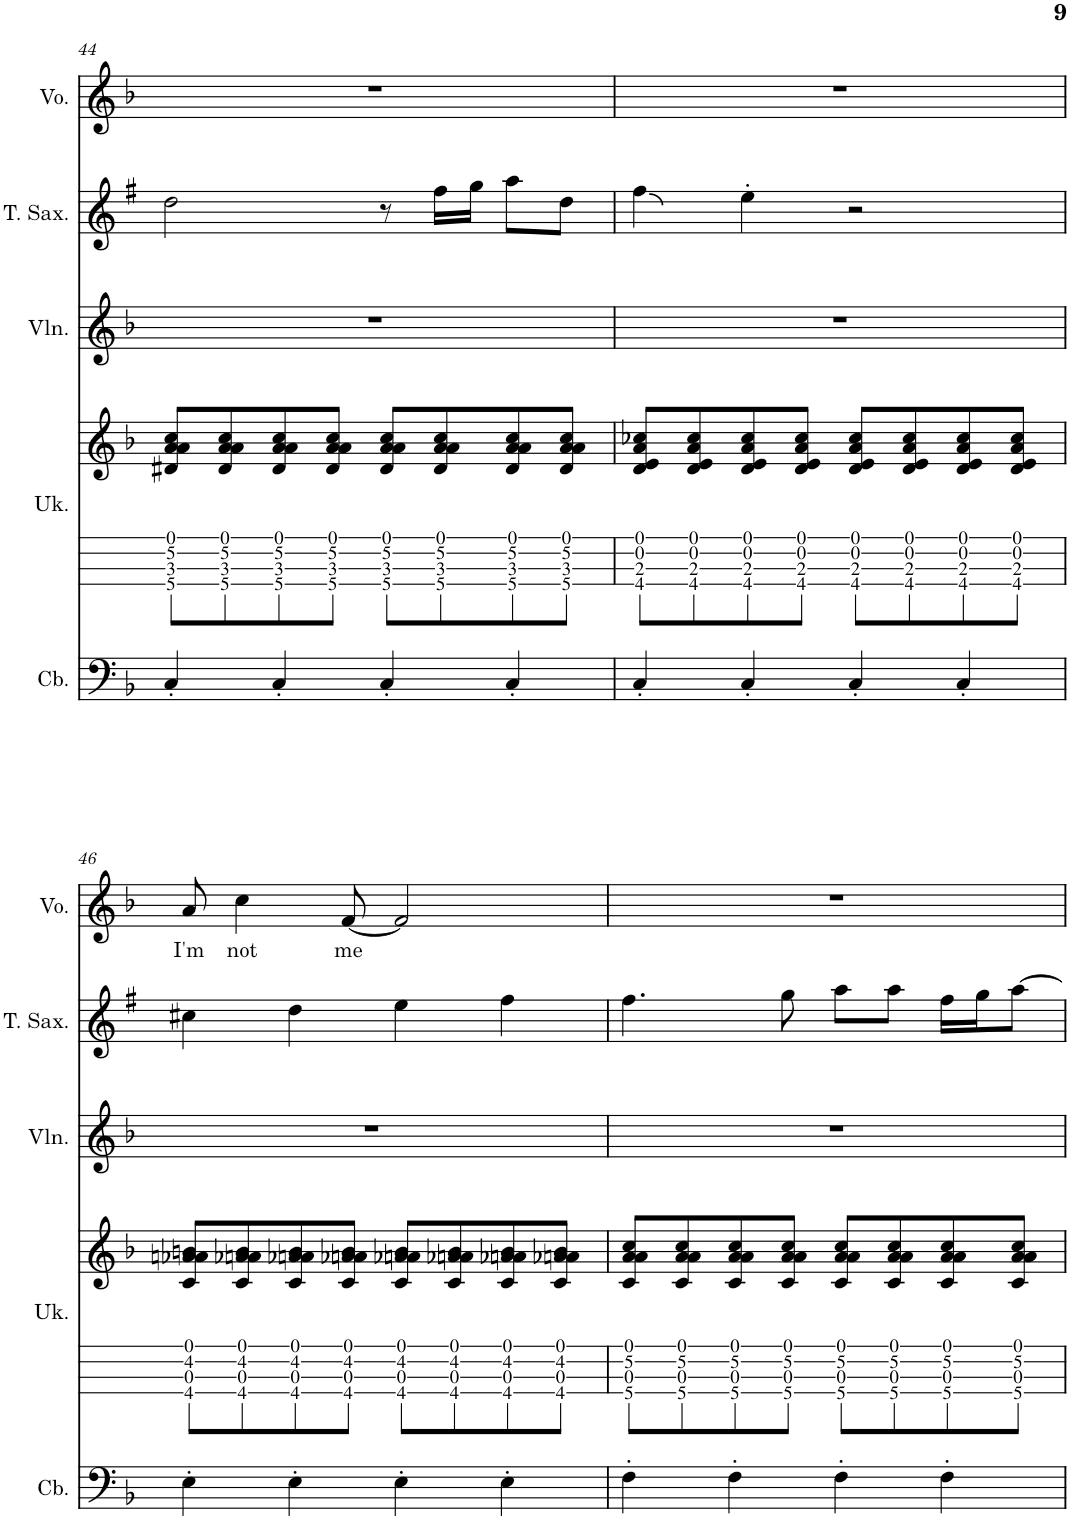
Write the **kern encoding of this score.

**kern	**kern	**kern	**kern	**kern	**kern	**text
*part5	*part4	*part4	*part3	*part2	*part1	*part1
*staff6	*staff5	*staff4	*staff3	*staff2	*staff1	*staff1
*I"Contrabass	*I"Ukulele	*	*I"Violin	*I"Tenor Saxophone	*I"Voice	*
*I'Cb.	*I'Uk.	*	*I'Vln.	*I'T. Sax.	*I'Vo.	*
!!LO:PB:g=z
*clefF4	*	*clefG2	*clefG2	*clefG2	*clefG2	*
*Trd7c12	*	*	*	*Trd8c14	*	*
*k[b-]	*k[b-]	*k[b-]	*k[b-]	*k[f#]	*k[b-]	*
*M4/4	*M4/4	*M4/4	*M4/4	*M4/4	*M4/4	*
=44	=44	=44	=44	=44	=44	=44
4C'/	8cc\ 8d#\ 8a\ 8a\L	8d#X/ 8a/ 8a/ 8cc/L	1r	2dd\	1r	.
.	8cc\ 8d#\ 8a\ 8a\	8d#/ 8a/ 8a/ 8cc/	.	.	.	.
4C'/	8cc\ 8d#\ 8a\ 8a\	8d#/ 8a/ 8a/ 8cc/	.	.	.	.
.	8cc\ 8d#\ 8a\ 8a\J	8d#/ 8a/ 8a/ 8cc/J	.	.	.	.
4C'/	8cc\ 8d#\ 8a\ 8a\L	8d#/ 8a/ 8a/ 8cc/L	.	8r	.	.
.	8cc\ 8d#\ 8a\ 8a\	8d#/ 8a/ 8a/ 8cc/	.	16ff#\LL	.	.
.	.	.	.	16gg\JJ	.	.
4C'/	8cc\ 8d#\ 8a\ 8a\	8d#/ 8a/ 8a/ 8cc/	.	8aa\L	.	.
.	8cc\ 8d#\ 8a\ 8a\J	8d#/ 8a/ 8a/ 8cc/J	.	8dd\J	.	.
=45	=45	=45	=45	=45	=45	=45
4C'/	8cc-\ 8d\ 8e\ 8a\L	8d/ 8e/ 8a/ 8cc-X/L	1r	4ff#\	1r	.
.	8cc-\ 8d\ 8e\ 8a\	8d/ 8e/ 8a/ 8cc-/	.	.	.	.
4C'/	8cc-\ 8d\ 8e\ 8a\	8d/ 8e/ 8a/ 8cc-/	.	4ee'\	.	.
.	8cc-\ 8d\ 8e\ 8a\J	8d/ 8e/ 8a/ 8cc-/J	.	.	.	.
4C'/	8cc-\ 8d\ 8e\ 8a\L	8d/ 8e/ 8a/ 8cc-/L	.	2r	.	.
.	8cc-\ 8d\ 8e\ 8a\	8d/ 8e/ 8a/ 8cc-/	.	.	.	.
4C'/	8cc-\ 8d\ 8e\ 8a\	8d/ 8e/ 8a/ 8cc-/	.	.	.	.
.	8cc-\ 8d\ 8e\ 8a\J	8d/ 8e/ 8a/ 8cc-/J	.	.	.	.
!!LO:LB:g=z
=46	=46	=46	=46	=46	=46	=46
!	!	!	!	!	!	!LO:LY:b
4E'\	8bn\ 8c\ 8a-X\ 8an\L	8c/ 8a-X/ 8an/ 8bn/L	1r	4cc#X\	8a/	I'm
!	!	!	!	!	!	!LO:LY:b
.	8b\ 8c\ 8a-X\ 8an\	8c/ 8a-X/ 8an/ 8b/	.	.	4cc\	not
4E'\	8b\ 8c\ 8a-X\ 8an\	8c/ 8a-X/ 8an/ 8b/	.	4dd\	.	.
!	!	!	!	!	!	!LO:LY:b
.	8b\ 8c\ 8a-X\ 8an\J	8c/ 8a-X/ 8an/ 8b/J	.	.	[8f/	me
4E'\	8b\ 8c\ 8a-X\ 8an\L	8c/ 8a-X/ 8an/ 8b/L	.	4ee\	2f/]	.
.	8b\ 8c\ 8a-X\ 8an\	8c/ 8a-X/ 8an/ 8b/	.	.	.	.
4E'\	8b\ 8c\ 8a-X\ 8an\	8c/ 8a-X/ 8an/ 8b/	.	4ff#\	.	.
.	8b\ 8c\ 8a-X\ 8an\J	8c/ 8a-X/ 8an/ 8b/J	.	.	.	.
=47	=47	=47	=47	=47	=47	=47
4F'\	8cc\ 8c\ 8a\ 8a\L	8c/ 8a/ 8a/ 8cc/L	1r	4.ff#\	1r	.
.	8cc\ 8c\ 8a\ 8a\	8c/ 8a/ 8a/ 8cc/	.	.	.	.
4F'\	8cc\ 8c\ 8a\ 8a\	8c/ 8a/ 8a/ 8cc/	.	.	.	.
.	8cc\ 8c\ 8a\ 8a\J	8c/ 8a/ 8a/ 8cc/J	.	8gg\	.	.
4F'\	8cc\ 8c\ 8a\ 8a\L	8c/ 8a/ 8a/ 8cc/L	.	8aa\L	.	.
.	8cc\ 8c\ 8a\ 8a\	8c/ 8a/ 8a/ 8cc/	.	8aa\J	.	.
4F'\	8cc\ 8c\ 8a\ 8a\	8c/ 8a/ 8a/ 8cc/	.	16ff#\LL	.	.
.	.	.	.	16gg\J	.	.
.	8cc\ 8c\ 8a\ 8a\J	8c/ 8a/ 8a/ 8cc/J	.	[8aa\J	.	.
=	=	=	=	=	=	=
*-	*-	*-	*-	*-	*-	*-
